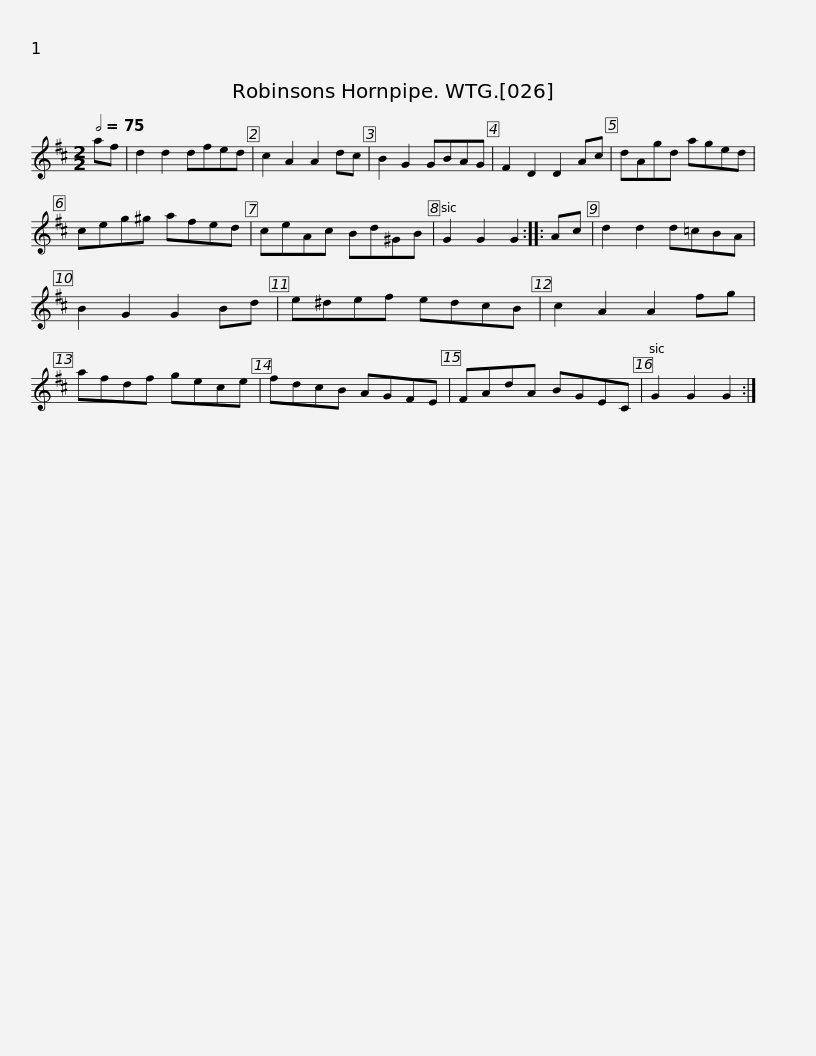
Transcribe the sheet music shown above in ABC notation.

X:1
L:1/8
Q:1/2=75
M:2/2
I:linebreak $
K:D
V:1 treble
V:1
 af | d2 d2 dfed | c2 A2 A2 dc | B2 G2 GBAG | F2 D2 D2 Ac | %5
 dAgd aged | ceg^g afed |$ ceAc Bd^GB | G2 G2 G2 :: Ac | %10
 d2 d2 d=cBA | B2 G2 G2 Bd | e^def edcB | c2 A2 A2 fg |$ afdf gece | %15
 fdcB AGFE | FAdA BGEC | G2 G2 G2 :| %18
